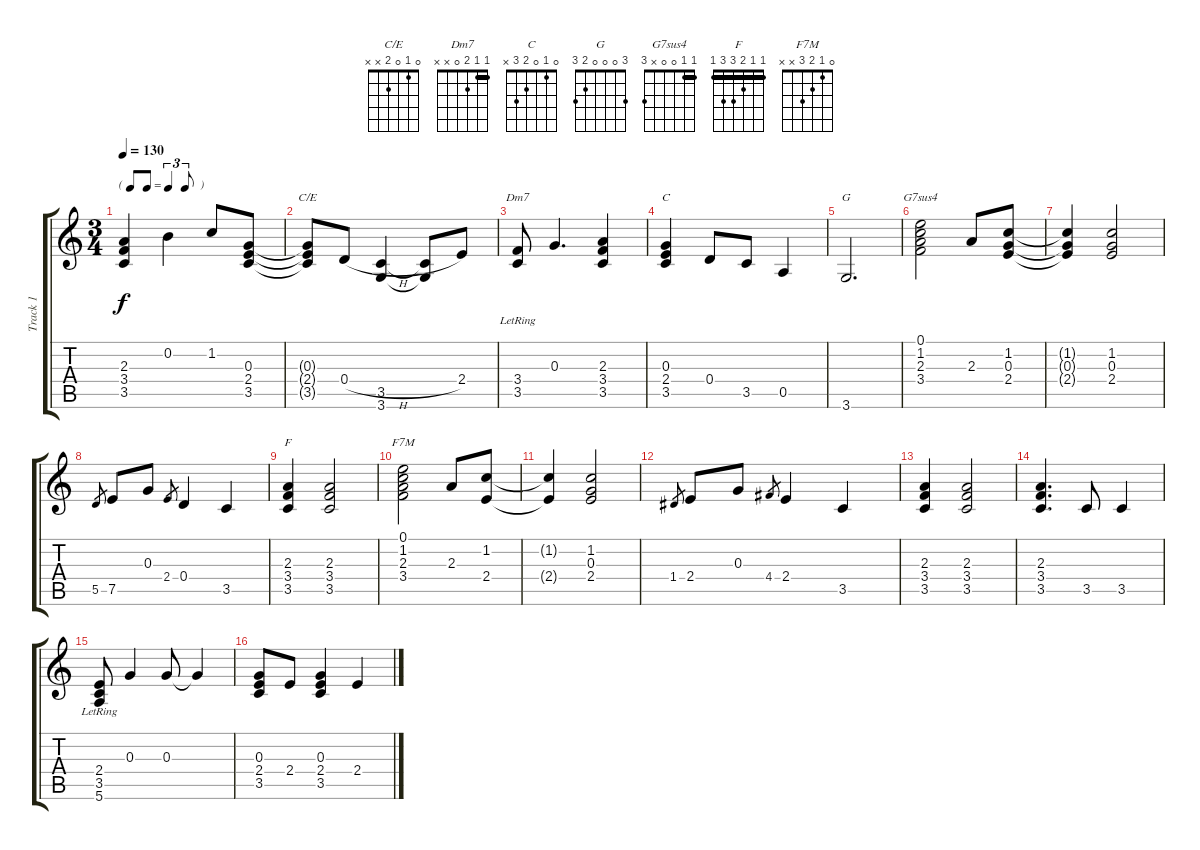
\track ("Track 1" "Track 1") {instrument acousticguitarsteel}
\staff {score tabs}
\tuning (E4 B3 G3 D3 A2 E2) {hide}
\chord ("C/E" 0 1 0 2 x x)
\chord ("Dm7" 1 1 2 0 x x) {barre 1}
\chord ("C" 0 1 0 2 3 x)
\chord ("G" 3 0 0 0 2 3)
\chord ("G7sus4" 1 1 0 0 x 3) {barre 1}
\chord ("F" 1 1 2 3 3 1) {barre 1}
\chord ("F7M" 0 1 2 3 x x)
\ts (3 4)
\tf triplet8th
\tempo 130
\clef g2
\ks c
(2.3 3.4 3.5).4{dy f} 0.2.4 1.2.8{beam Up} (0.3 2.4 3.5).8{beam Up} |
(0.3{t} 2.4{t} 3.5{t}).8{ch "C/E"} 0.4{h}.8 (3.5 3.6).4 (3.5{t} 3.6{t}).8 2.4.8 |
(3.4 3.5{lr}).8{ch "Dm7"} 0.3.4{d} (2.3 3.4 3.5).4 |
(0.3 2.4 3.5).4{ch "C"} 0.4.8 3.5.8 0.5.4 |
3.6.2{d ch "G"} |
(0.1 1.2 2.3 3.4).2{ch "G7sus4"} 2.3.8 (1.2 0.3 2.4).8 |
(1.2{t} 0.3{t} 2.4{t}).4 (1.2 0.3 2.4).2 |
5.5.8{gr} 7.5.8 0.3.8 2.4.8{gr} 0.4.4 3.5.4 |
(2.3 3.4 3.5).4{ch "F"} (2.3 3.4 3.5).2 |
(0.1 1.2 2.3 3.4).2{ch "F7M"} 2.3.8 (1.2 2.4).8 |
(1.2{t} 2.4{t}).4 (1.2 0.3 2.4).2 |
1.4.8{gr} 2.4.8 0.3.8 4.4.8{gr} 2.4.4 3.5.4 |
(2.3 3.4 3.5).4 (2.3 3.4 3.5).2 |
(2.3 3.4 3.5).4{d} 3.5.8 3.5.4 |
(2.4{lr} 3.5 5.6).8 0.3.4 0.3.8 0.3{t}.4 |
(0.3 2.4 3.5).8 2.4.8 (0.3 2.4 3.5).4 2.4.4
